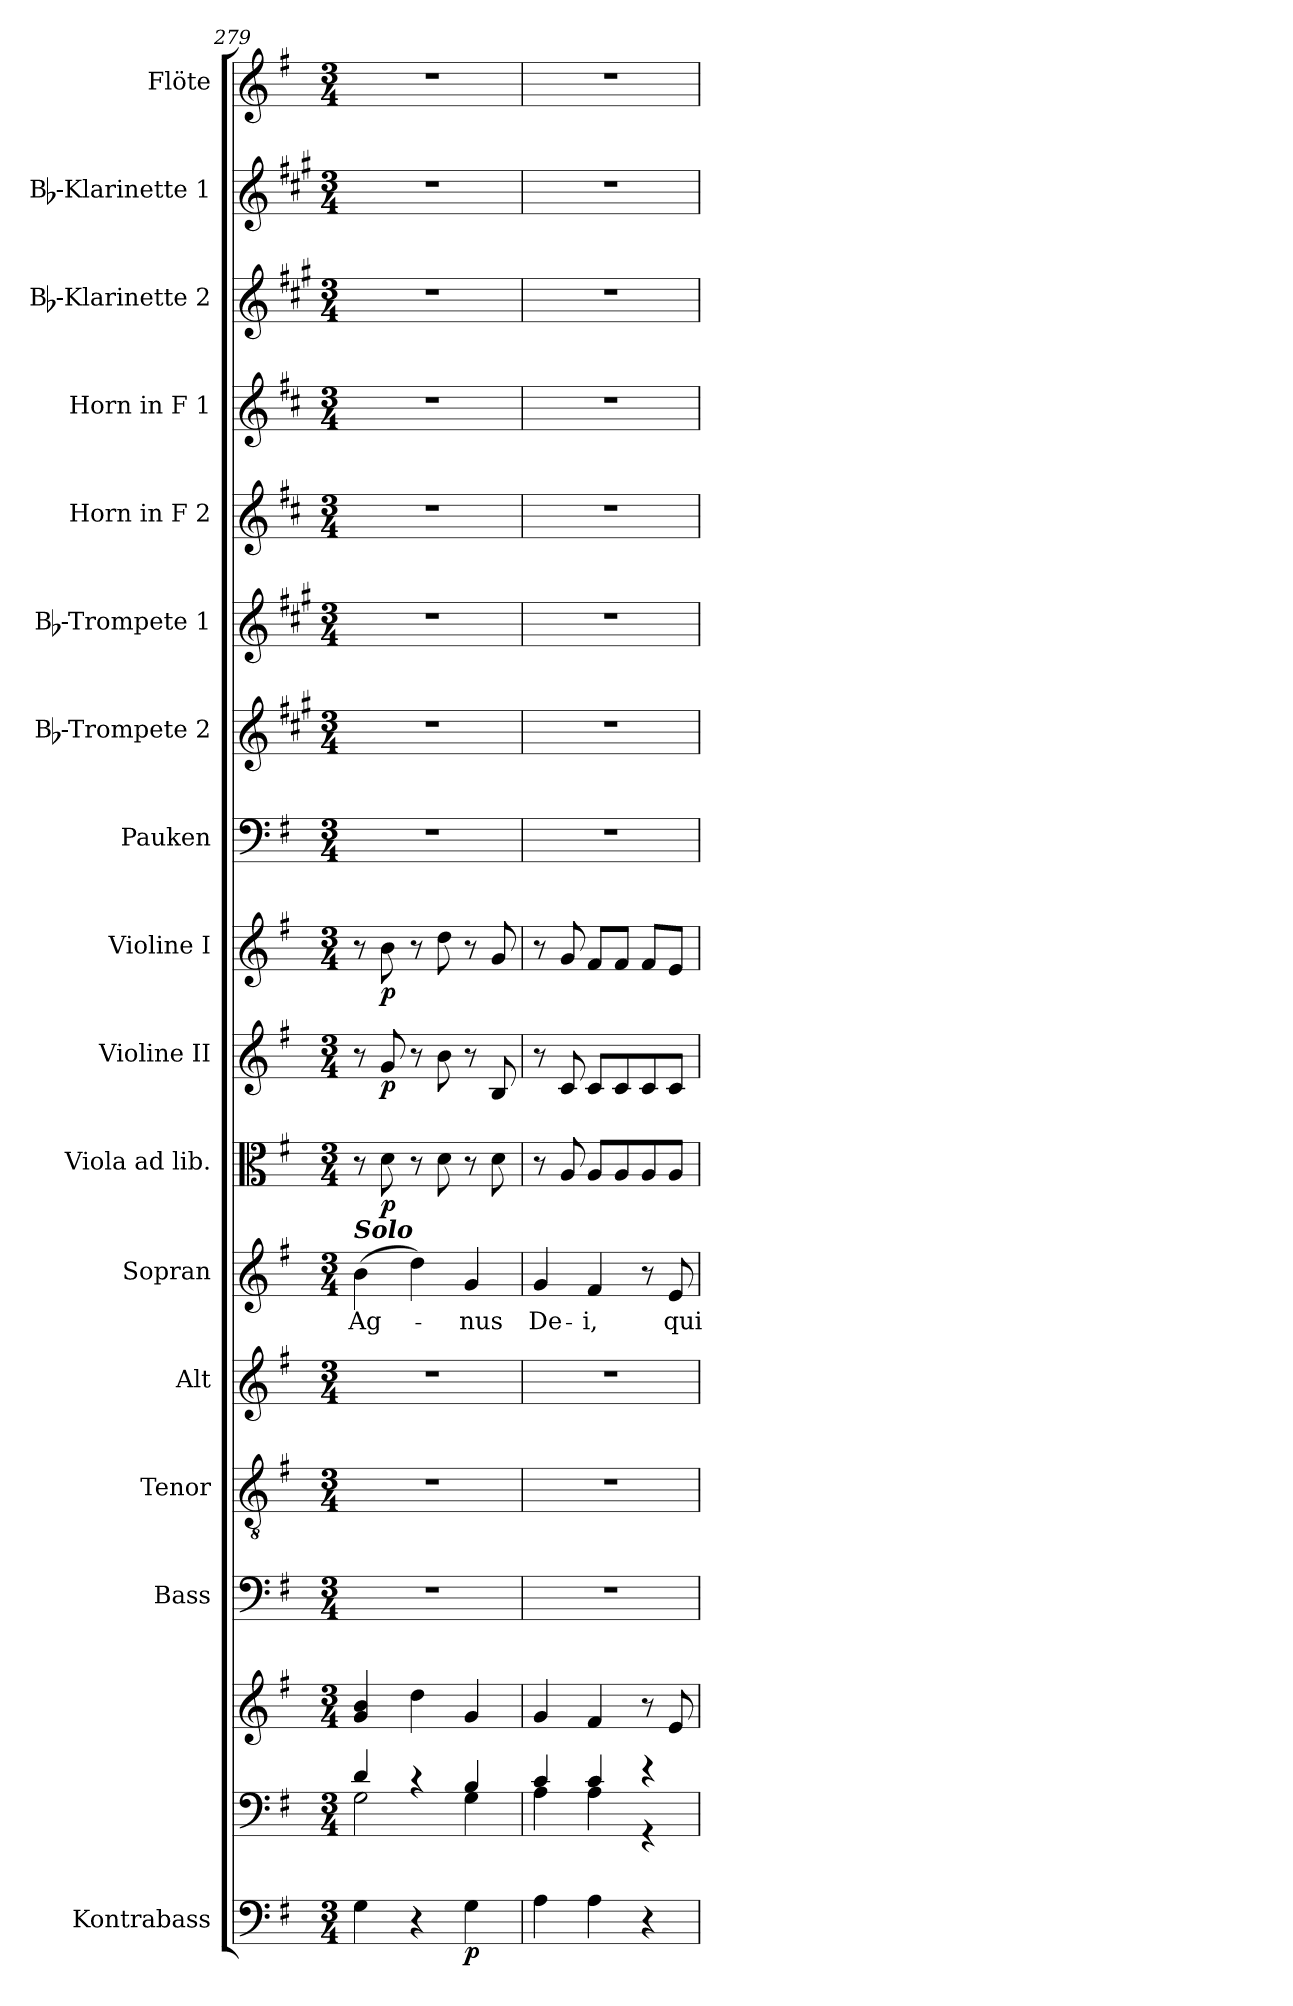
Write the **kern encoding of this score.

**kern	**dynam	**kern	**kern	**kern	**kern	**kern	**kern	**text	**kern	**dynam	**kern	**dynam	**kern	**dynam	**kern	**kern	**kern	**kern	**kern	**kern	**kern	**kern
*part17	*part17	*part16	*part16	*part15	*part14	*part13	*part12	*part12	*part11	*part11	*part10	*part10	*part9	*part9	*part8	*part7	*part6	*part5	*part4	*part3	*part2	*part1
*staff18	*staff18	*staff17	*staff16	*staff15	*staff14	*staff13	*staff12	*staff12	*staff11	*staff11	*staff10	*staff10	*staff9	*staff9	*staff8	*staff7	*staff6	*staff5	*staff4	*staff3	*staff2	*staff1
*I"Kontrabass	*	*	*	*I"Bass	*I"Tenor	*I"Alt	*I"Sopran	*	*I"Viola ad lib.	*	*I"Violine II	*	*I"Violine I	*	*I"Pauken	*I"Bb-Trompete 2	*I"Bb-Trompete 1	*I"Horn in F 2	*I"Horn in F 1	*I"Bb-Klarinette 2	*I"Bb-Klarinette 1	*I"Flöte
*I'Kb.	*	*	*	*I'B.	*I'T.	*I'A.	*I'S.	*	*I'Vla.	*	*I'Vl. II	*	*I'Vl. I	*	*I'Pk.	*I'Bb Trp. 2	*I'Bb Trp. 1	*	*	*I'Bb Kl. 2	*I'Bb Kl. 1	*I'Fl.
*clefF4	*	*clefF4	*clefG2	*clefF4	*clefGv2	*clefG2	*clefG2	*	*clefC3	*	*clefG2	*	*clefG2	*	*clefF4	*clefG2	*clefG2	*clefG2	*clefG2	*clefG2	*clefG2	*clefG2
*ITrd7c12	*	*	*	*	*	*	*	*	*	*	*	*	*	*	*	*ITrd1c2	*ITrd1c2	*ITrd4c7	*ITrd4c7	*ITrd1c2	*ITrd1c2	*
*k[f#]	*	*k[f#]	*k[f#]	*k[f#]	*k[f#]	*k[f#]	*k[f#]	*	*k[f#]	*	*k[f#]	*	*k[f#]	*	*k[f#]	*k[f#]	*k[f#]	*k[f#]	*k[f#]	*k[f#]	*k[f#]	*k[f#]
*G:	*	*G:	*G:	*G:	*G:	*G:	*G:	*	*G:	*	*G:	*	*G:	*	*G:	*G:	*G:	*G:	*G:	*G:	*G:	*G:
*M3/4	*	*M3/4	*M3/4	*M3/4	*M3/4	*M3/4	*M3/4	*	*M3/4	*	*M3/4	*	*M3/4	*	*M3/4	*M3/4	*M3/4	*M3/4	*M3/4	*M3/4	*M3/4	*M3/4
=279	=279	=279	=279	=279	=279	=279	=279	=279	=279	=279	=279	=279	=279	=279	=279	=279	=279	=279	=279	=279	=279	=279
*	*	*^	*	*	*	*	*	*	*	*	*	*	*	*	*	*	*	*	*	*	*	*
!	!	!	!	!	!	!	!	!LO:TX:a:Bi:t=Solo	!	!	!	!	!	!	!	!	!	!	!	!	!	!	!
!	!	!	!	!	!	!	!	!	!LO:LY:b	!	!	!	!	!	!	!	!	!	!	!	!	!	!
4GG\	.	4d/	2G\	4g/ 4b/	2.r	2.r	2.r	(>4b\	Ag-	8r	.	8r	.	8r	.	2.r	2.r	2.r	2.r	2.r	2.r	2.r	2.r
!	!	!	!	!	!	!	!	!	!	!	!LO:DY:b	!	!LO:DY:b	!	!LO:DY:b	!	!	!	!	!	!	!	!
.	.	.	.	.	.	.	.	.	.	8d\	p	8g/	p	8b\	p	.	.	.	.	.	.	.	.
4r	.	4rc	.	4dd\	.	.	.	4dd\)	.	8r	.	8r	.	8r	.	.	.	.	.	.	.	.	.
.	.	.	.	.	.	.	.	.	.	8d\	.	8b\	.	8dd\	.	.	.	.	.	.	.	.	.
!	!LO:DY:b	!	!	!	!	!	!	!	!LO:LY:b	!	!	!	!	!	!	!	!	!	!	!	!	!	!
4GG\	p	4B/	4G\	4g/	.	.	.	4g/	-nus	8r	.	8r	.	8r	.	.	.	.	.	.	.	.	.
.	.	.	.	.	.	.	.	.	.	8d\	.	8B/	.	8g/	.	.	.	.	.	.	.	.	.
=280	=280	=280	=280	=280	=280	=280	=280	=280	=280	=280	=280	=280	=280	=280	=280	=280	=280	=280	=280	=280	=280	=280	=280
!	!	!	!	!	!	!	!	!	!LO:LY:b	!	!	!	!	!	!	!	!	!	!	!	!	!	!
4AA\	.	4c/	4A\	4g/	2.r	2.r	2.r	4g/	De-	8r	.	8r	.	8r	.	2.r	2.r	2.r	2.r	2.r	2.r	2.r	2.r
.	.	.	.	.	.	.	.	.	.	8A/	.	8c/	.	8g/	.	.	.	.	.	.	.	.	.
!	!	!	!	!	!	!	!	!	!LO:LY:b	!	!	!	!	!	!	!	!	!	!	!	!	!	!
4AA\	.	4c/	4A\	4f#/	.	.	.	4f#/	-i,	8A/L	.	8c/L	.	8f#/L	.	.	.	.	.	.	.	.	.
.	.	.	.	.	.	.	.	.	.	8A/	.	8c/	.	8f#/J	.	.	.	.	.	.	.	.	.
4r	.	4r	4r	8r	.	.	.	8r	.	8A/	.	8c/	.	8f#/L	.	.	.	.	.	.	.	.	.
!	!	!	!	!	!	!	!	!	!LO:LY:b	!	!	!	!	!	!	!	!	!	!	!	!	!	!
.	.	.	.	8e/	.	.	.	8e/	qui	8A/J	.	8c/J	.	8e/J	.	.	.	.	.	.	.	.	.
*	*	*v	*v	*	*	*	*	*	*	*	*	*	*	*	*	*	*	*	*	*	*	*	*
=	=	=	=	=	=	=	=	=	=	=	=	=	=	=	=	=	=	=	=	=	=	=
*-	*-	*-	*-	*-	*-	*-	*-	*-	*-	*-	*-	*-	*-	*-	*-	*-	*-	*-	*-	*-	*-	*-
